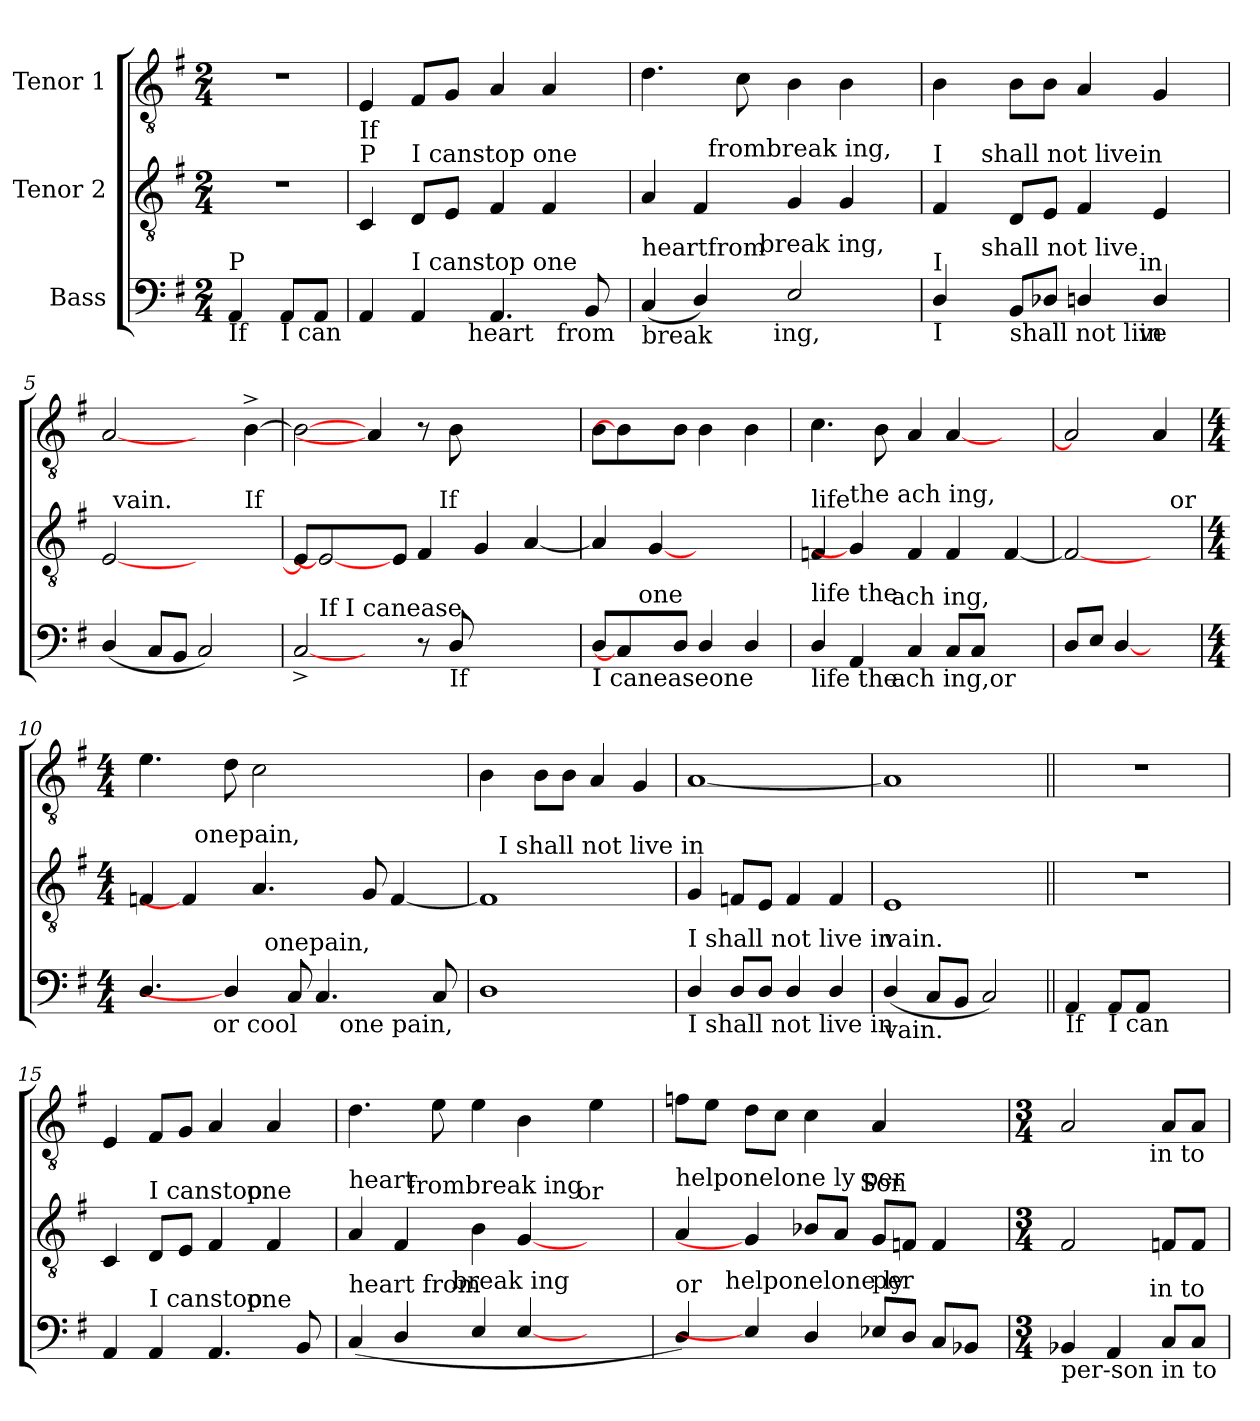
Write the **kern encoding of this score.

**kern	**kern	**kern
*part3	*part2	*part1
*staff3	*staff2	*staff1
*I"Bass	*I"Tenor 2	*I"Tenor 1
*clefF4	*clefGv2	*clefGv2
*ITrd7c12	*	*
*k[f#]	*k[f#]	*k[f#]
*G:	*G:	*G:
*M2/4	*M2/4	*M2/4
=1	=1	=1
!LO:TX:a:t=P	!	!
!LO:TX:b:t=If	!	!
!	!LO:N:vis=1	!LO:N:vis=1
4AAA/	2r	2r
!LO:TX:b:t=I can	!	!
8AAA/L	.	.
8AAA/J	.	.
=2	=2	=2
!	!LO:TX:a:t=P	!
!	!LO:TX:a:t=If	!
!LO:TX:b:t=stop one	!	!
!LO:TX:a:t=If	!	!
*^	*	*
*	*^	*	*
4AAA/	4..ryy	2ryy	4C/	4E/
!	!	!	!LO:TX:a:t=I canstop one	!
!LO:TX:a:t=I canstop one	!	!	!	!
4AAA/	.	.	8D/L	8F#/L
.	.	.	8E/J	8G/J
!	!LO:TX:b:t=heart	!	!	!
.	2ryy	.	.	.
4.AAA/	.	4ryy	4F#/	4A/
.	.	32ryy	4F#/	4A/
!	!	!LO:TX:b:t=from	!	!
.	.	8..ryy	.	.
8BBB/	.	.	.	.
.	16ryy	.	.	.
=3	=3	=3	=3	=3
!	!	!	!LO:TX:a:t=heart	!
!LO:TX:a:t=heartfrom	!	!	!	!
!LO:TX:b:t=break	!	!	!	!
*	*	*	*^	*
(<4CC/	4..ryy	4...ryy	4A/	4ryy	4.d\
4DD/)	.	.	4F#/	32ryy	.
!	!	!	!	!LO:TX:a:t=frombreak ing,	!
.	.	.	.	2ryy	.
.	.	.	.	.	8c\
!	!LO:TX:a:t=break ing,	!	!	!	!
.	2ryy	.	.	.	.
!	!	!LO:TX:b:t=ing,	!	!	!
.	.	2ryy	.	.	.
2EE/	.	.	4G/	.	4B\
.	.	.	4G/	.	4B\
.	.	.	.	8..ryy	.
.	16ryy	.	.	.	.
.	.	32ryy	.	.	.
=4	=4	=4	=4	=4	=4
!	!	!	!LO:TX:a:t=I	!	!
!LO:TX:b:t=I	!	!	!	!	!
!LO:TX:a:t=I	!	!	!	!	!
*	*	*	*	*^	*
4DD/	8ryy	2ryy	4F#/	8ryy	2ryy	4B\
.	32ryy	.	.	32ryy	.	.
!	!	!	!	!LO:TX:a:t=shall not live	!	!
!	!LO:TX:a:t=shall not live	!	!	!	!	!
.	2ryy	.	.	2ryy	.	.
!LO:TX:b:t=shall not live	!	!	!	!	!	!
8BBB/L	.	.	8D/L	.	.	8B\L
8DD-X/J	.	.	8E/J	.	.	8B\J
4DDn/	.	8..ryy	4F#/	.	8..ryy	4A/
.	4ryy	.	.	4ryy	.	.
!	!	!	!	!	!LO:TX:a:t=in	!
!	!	!LO:TX:b:t=in	!	!	!	!
!	!	!LO:TX:a:t=in	!	!	!	!
.	.	4ryy	.	.	4ryy	.
4DD/	.	.	4E/	.	.	4G/
.	16.ryy	.	.	16.ryy	.	.
.	.	32ryy	.	.	32ryy	.
!!LO:LB:g=z
=5	=5	=5	=5	=5	=5	=5
!LO:TX:b:t=vain.	!	!	!	!	!	!
!LO:TX:a:t=vain.	!	!	!	!	!	!
*v	*v	*v	*	*	*	*
*	*	*v	*v	*
(<4DD/	[<2E	32ryy	[2A/
!	!	!LO:TX:a:t=vain.	!
.	.	2ryy	.
8CC/L	.	.	.
8BBB/J	.	.	.
2CC/)	4ryy	.	4ryy
.	.	4...ryy	.
!	!LO:TX:a:t=If	!	!
.	4ryy	.	[>4B^>\
=6	=6	=6	=6
!LO:TX:b:t=If	!	!	!
*^	*	*	*
[2CC^</	8ryy	8E/L]	2ryy	2B\_
!	!LO:TX:a:t=If I canease	!	!	!
.	1ryy	2E_	.	.
4ryy	.	.	4ryy	4A/]
.	.	8E/J	.	.
8r	.	4F#/	16.ryy	8r
!	!	!	!LO:TX:a:t=If	!
.	.	.	2ryy	.
!LO:TX:b:t=If	!	!	!	!
8DD/	.	.	.	8B\
2ryy	.	4G/	.	2ryy
.	4.ryy	.	.	.
.	.	[<4A/	.	.
.	.	.	8ryy	.
.	.	.	32ryy	.
=7	=7	=7	=7	=7
!	!	!LO:TX:a:t=I caneaseone	!	!
!LO:TX:b:t=I caneaseone	!	!	!	!
*	*	*v	*v	*
8DD/L	8..ryy	4A/]	8B\L
4CC/]	.	.	4B\]
!	!LO:TX:a:t=one	!	!
.	2ryy	.	.
.	.	[4G/	.
8DD/J	.	.	8B\J
4DD/	.	2ryy	4B\
.	4ryy	.	.
4DD/	.	.	4B\
.	32ryy	.	.
=8	=8	=8	=8
!	!	!LO:TX:a:t=life	!
!LO:TX:b:t=life the	!	!	!
!LO:TX:a:t=life the	!	!	!
4DD/	4..ryy	4Fn/	4.c\
!	!	!LO:TX:a:t=the ach ing,	!
4AAA/	.	4G/]	.
.	.	.	8B\
!	!LO:TX:b:t=ach ing,or	!	!
!	!LO:TX:a:t=ach ing,	!	!
.	2ryy	.	.
4CC/	.	4F/	4A/
8CC/L	.	4F/	[<4A/
8CC/J	.	.	.
.	4ryy	.	.
4ryy	.	[<4F/	4ryy
.	16ryy	.	.
=9	=9	=9	=9
!LO:TX:b:t=coolonepain,	!	!	!
*v	*v	*	*
8DD/L	2F/_	2A/]
8EE/J	.	.
[4DD/	.	.
4ryy	16ryy	4A/
!	!LO:TX:a:t=or	!
.	8.ryy	.
!!LO:LB:g=z
=10	=10	=10
*M4/4	*M4/4	*M4/4
!	!LO:TX:a:t=cool	!
!LO:TX:a:t=or cool	!	!
*^	*^	*
*	*^	*	*	*
*	*	*^	*	*	*
4.DD/	4ryy	2ryy	2ryy	4Fn/	4ryy	4.e\
.	16.ryy	.	.	4F/]	32ryy	.
!	!	!	!	!	!LO:TX:a:t=onepain,	!
.	.	.	.	.	2ryy	.
!	!LO:TX:b:t=or cool	!	!	!	!	!
.	2ryy	.	.	.	.	.
4DD/]	.	.	.	.	.	8d\
.	.	32ryy	4ryy	4.A/	.	2c\
!	!	!LO:TX:a:t=onepain,	!	!	!	!
.	.	2ryy	.	.	.	.
8CC/	.	.	.	.	.	.
4.CC/	.	.	16ryy	.	.	.
.	.	.	.	.	4...ryy	.
!	!	!	!LO:TX:b:t=one pain,	!	!	!
.	.	.	4..ryy	.	.	.
.	4ryy	.	.	.	.	.
.	.	.	.	8G/	.	.
.	.	.	.	[<4F/	.	4ryy
.	.	8..ryy	.	.	.	.
.	8ryy	.	.	.	.	.
8CC/	.	.	.	.	.	.
.	32ryy	.	.	.	.	.
*v	*v	*v	*v	*	*	*
=11	=11	=11	=11
1DD	1F]	16ryy	4B\
!	!	!LO:TX:a:t=I shall not live in	!
.	.	2...ryy	.
.	.	.	8B\L
.	.	.	8B\J
.	.	.	4A/
.	.	.	4G/
=12	=12	=12	=12
!	!LO:TX:a:t=vain.	!	!
!LO:TX:b:t=I shall not live in	!	!	!
!LO:TX:a:t=I shall not live in	!	!	!
*	*v	*v	*
4DD/	4G/	[<1A
8DD/L	8Fn/L	.
8DD/J	8E/J	.
4DD/	4F/	.
4DD/	4F/	.
=13	=13	=13
!LO:TX:b:t=vain.	!	!
!LO:TX:a:t=vain.	!	!
(<4DD/	1E	1A]
8CC/L	.	.
8BBB/J	.	.
2CC/)	.	.
=14||	=14||	=14||
!LO:TX:b:t=If	!	!
!	!LO:N:vis=1	!LO:N:vis=1
4AAA/	1r	1r
!LO:TX:b:t=I can	!	!
8AAA/L	.	.
8AAA/J	.	.
2ryy	.	.
!!LO:LB:g=z
=15	=15	=15
!	!LO:TX:a:t=If	!
!LO:TX:a:t=If	!	!
*^	*^	*
4AAA/	2ryy	4C/	2ryy	4E/
!	!	!LO:TX:a:t=I canstop	!	!
!LO:TX:a:t=I canstop	!	!	!	!
4AAA/	.	8D/L	.	8F#/L
.	.	8E/J	.	8G/J
4.AAA/	8.ryy	4F#/	8.ryy	4A/
!	!	!	!LO:TX:a:t=one	!
!	!LO:TX:a:t=one	!	!	!
.	4ryy	.	4ryy	.
.	.	4F#/	.	4A/
8BBB/	.	.	.	.
.	16ryy	.	16ryy	.
=16	=16	=16	=16	=16
!	!	!LO:TX:a:t=heart	!	!
!LO:TX:a:t=heart from	!	!	!	!
*	*	*	*^	*
(<4CC/	4..ryy	4A/	4ryy	2ryy	4.d\
4DD/	.	4F#/	32ryy	.	.
!	!	!	!LO:TX:a:t=frombreak ing	!	!
.	.	.	2ryy	.	.
.	.	.	.	.	8e\
!	!LO:TX:a:t=break ing	!	!	!	!
.	2ryy	.	.	.	.
4EE/	.	4B\	.	4...ryy	4e\
[4EE/	.	[4G/	.	.	4B\
.	.	.	4...ryy	.	.
.	4ryy	.	.	.	.
!	!	!	!	!LO:TX:a:t=or	!
.	.	.	.	4ryy	.
4ryy	.	4ryy	.	.	4e\
.	16ryy	.	.	.	.
.	.	.	.	32ryy	.
=17	=17	=17	=17	=17	=17
!	!	!LO:TX:a:t=helponelone ly per	!	!	!
!LO:TX:a:t=or	!	!	!	!	!
*	*	*	*v	*v	*
4DD/)	8.ryy	4A/	2ryy	8fn\L
.	.	.	.	8e\J
!	!LO:TX:a:t=helponelone ly	!	!	!
.	1ryy	.	.	.
4EE/]	.	4G/]	.	8d\L
.	.	.	.	8c\J
4DD/	.	8B-X/L	8..ryy	4c\
.	.	8A/J	.	.
!	!	!	!LO:TX:a:t=Son	!
.	.	.	2ryy	.
!LO:TX:a:t=per	!	!	!	!
8EE-X/L	.	8G/L	.	4A/
8DD/J	.	8Fn/J	.	.
8CC/L	.	4F/	.	4ryy
8BBB-X/J	.	.	.	.
.	16ryy	.	.	.
.	.	.	32ryy	.
*	*	*v	*v	*
!!LO:PB:g=z
=18	=18	=18	=18
*M3/4	*	*M3/4	*M3/4
*	*	*^	*
!LO:TX:b:t=per-son in to	!	!	!	!
*	*	*v	*v	*^
4BBB-X/	4...ryy	2F#/	2A/	4...ryy
4AAA/	.	.	.	.
!	!	!	!	!LO:TX:b:t=in to
!	!LO:TX:a:t=in to	!	!	!
.	4ryy	.	.	4ryy
8CC/L	.	8Fn/L	8A/L	.
8CC/J	.	8F/J	8A/J	.
.	32ryy	.	.	32ryy
*v	*v	*	*v	*v
=	=	=
*-	*-	*-
